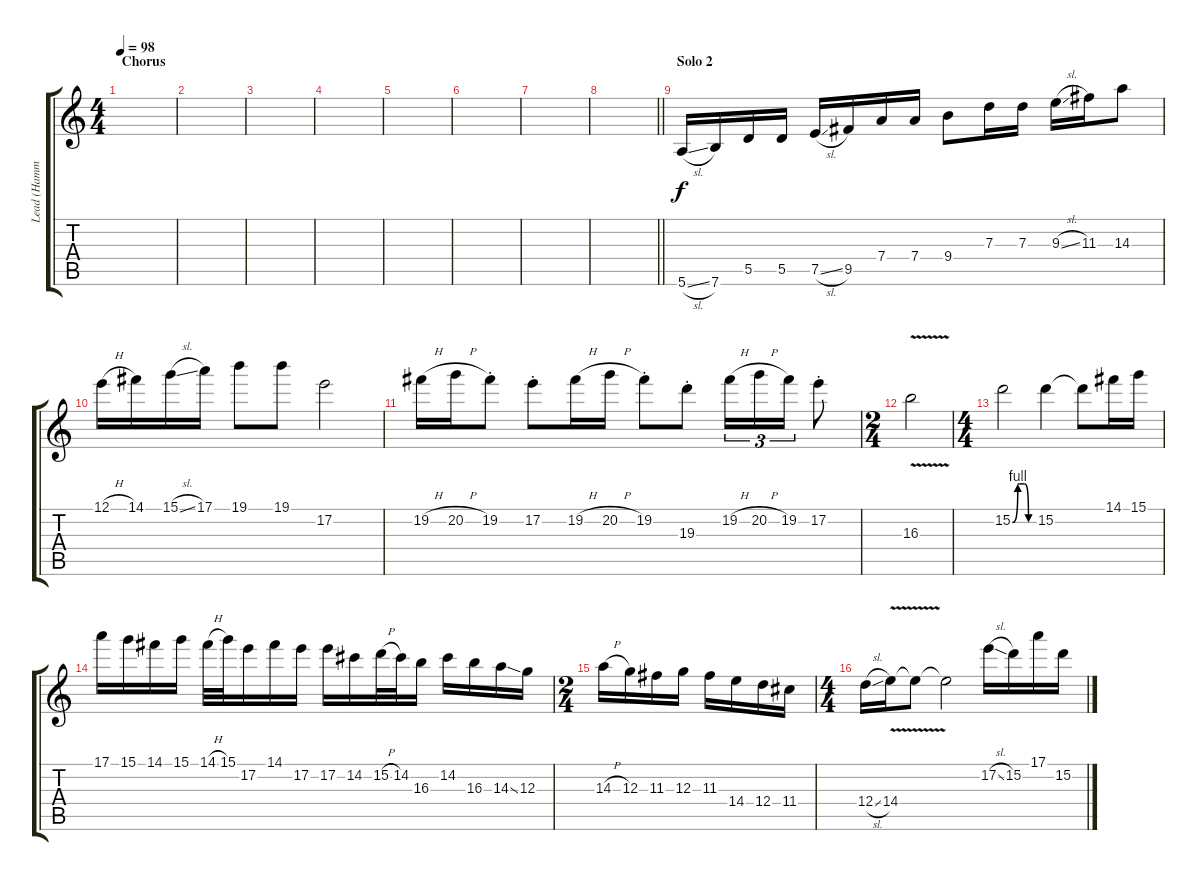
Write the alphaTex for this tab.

\track ("Lead (Hammet)" "Lead (Hamm") {instrument distortionguitar}
\staff {score tabs}
\tuning (E4 B3 G3 D3 A2 E2) {hide}
\ts (4 4)
\section ("" "Chorus")
\tempo 98
\clef g2
\ks c
|
|
|
|
|
|
|
\barLineRight lightlight
|
\section ("" "Solo 2")
5.6{sl}.16 7.6.16 5.5.16 5.5.16 7.5{sl}.16 9.5.16 7.4.16 7.4.16 9.4.8 7.3.16 7.3.16 9.3{sl}.16 11.3.16 14.3.8 |
12.1{h}.16 14.1.16 15.1{sl}.16 17.1.16 19.1.8 19.1.8 17.2.2 |
19.2{h}.16 20.2{h}.16 19.2{st}.8 17.2{st}.8 19.2{h}.16 20.2{h}.16 19.2{st}.8 19.3{st}.8 19.2{h}.16{tu (3 2)} 20.2{h}.16{tu (3 2)} 19.2.16{tu (3 2)} 17.2{st}.8 |
\ts (2 4)
16.3{v}.2 |
\ts (4 4)
15.2{be (custom 0 0 15 4 20 4 34 4 45 0 60 0)}.2 15.2.4 15.2{t}.8 14.1.16 15.1.16 |
17.1.16 15.1.16 14.1.16 15.1.16 14.1{h}.32 15.1.32 17.2.16 14.1.16 17.2.16 17.2.16 14.2.16 15.2{h}.32 14.2.32 16.3.16 14.2.16 16.3.16 14.3{ss}.16 12.3.16 |
\ts (2 4)
14.3{h}.16 12.3.16 11.3.16 12.3.16 11.3.16 14.4.16 12.4.16 11.4.16 |
\ts (4 4)
12.4{sl}.16 14.4{v}.16 14.4{t}.8 14.4{t}.2 17.2{sl}.16 15.2.16 17.1.16 15.2{sl}.16
